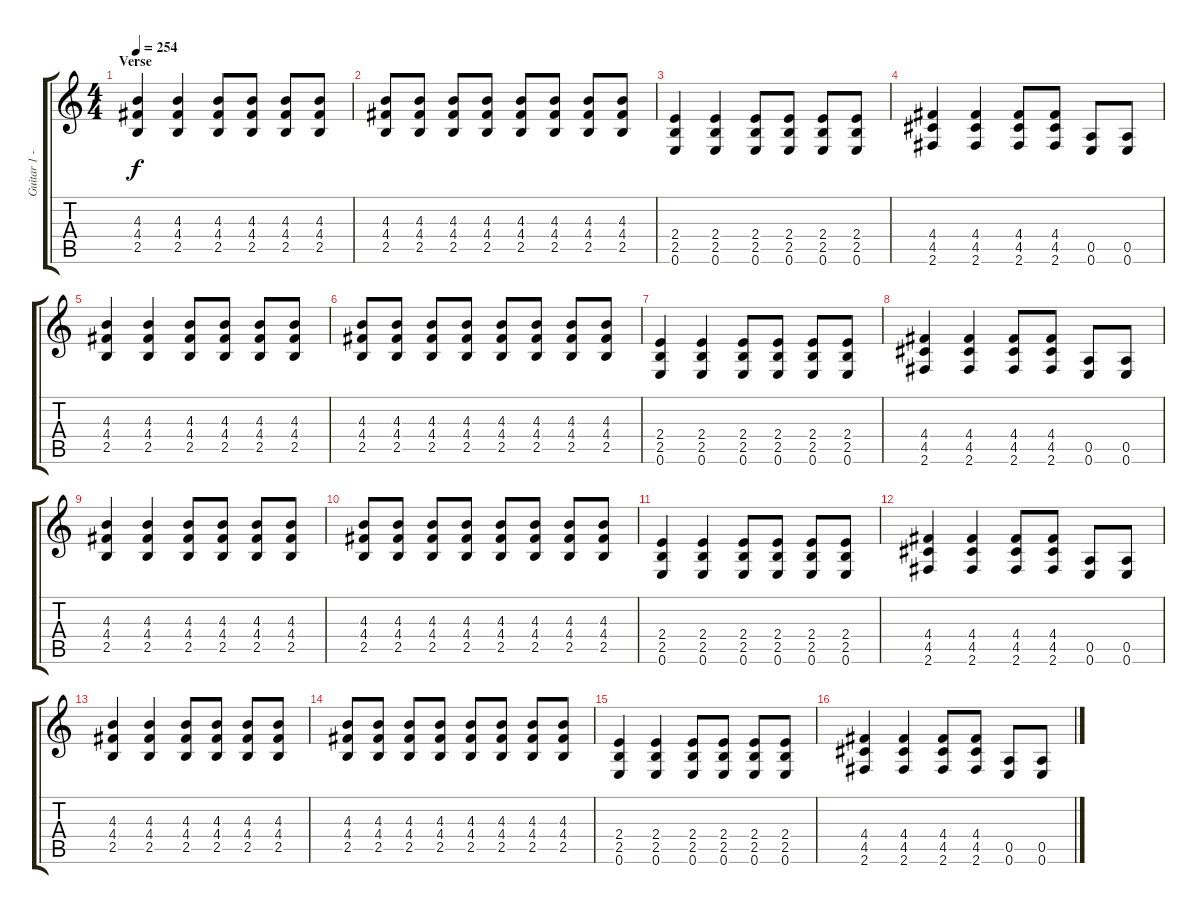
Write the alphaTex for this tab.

\track ("Guitar 1 - Distortion" "Guitar 1 -") {instrument distortionguitar}
\staff {score tabs}
\tuning (E4 B3 G3 D3 A2 E2) {hide}
\ts (4 4)
\section ("" "Verse")
\tempo 254
\clef g2
\ks c
(4.3 4.4 2.5).4{dy f} (4.3 4.4 2.5).4 (4.3 4.4 2.5).8 (4.3 4.4 2.5).8 (4.3 4.4 2.5).8 (4.3 4.4 2.5).8 |
(4.3 4.4 2.5).8 (4.3 4.4 2.5).8 (4.3 4.4 2.5).8 (4.3 4.4 2.5).8 (4.3 4.4 2.5).8 (4.3 4.4 2.5).8 (4.3 4.4 2.5).8 (4.3 4.4 2.5).8 |
(2.4 2.5 0.6).4 (2.4 2.5 0.6).4 (2.4 2.5 0.6).8 (2.4 2.5 0.6).8 (2.4 2.5 0.6).8 (2.4 2.5 0.6).8 |
(4.4 4.5 2.6).4 (4.4 4.5 2.6).4 (4.4 4.5 2.6).8 (4.4 4.5 2.6).8 (0.5 0.6).8 (0.5 0.6).8 |
(4.3 4.4 2.5).4 (4.3 4.4 2.5).4 (4.3 4.4 2.5).8 (4.3 4.4 2.5).8 (4.3 4.4 2.5).8 (4.3 4.4 2.5).8 |
(4.3 4.4 2.5).8 (4.3 4.4 2.5).8 (4.3 4.4 2.5).8 (4.3 4.4 2.5).8 (4.3 4.4 2.5).8 (4.3 4.4 2.5).8 (4.3 4.4 2.5).8 (4.3 4.4 2.5).8 |
(2.4 2.5 0.6).4 (2.4 2.5 0.6).4 (2.4 2.5 0.6).8 (2.4 2.5 0.6).8 (2.4 2.5 0.6).8 (2.4 2.5 0.6).8 |
(4.4 4.5 2.6).4 (4.4 4.5 2.6).4 (4.4 4.5 2.6).8 (4.4 4.5 2.6).8 (0.5 0.6).8 (0.5 0.6).8 |
(4.3 4.4 2.5).4 (4.3 4.4 2.5).4 (4.3 4.4 2.5).8 (4.3 4.4 2.5).8 (4.3 4.4 2.5).8 (4.3 4.4 2.5).8 |
(4.3 4.4 2.5).8 (4.3 4.4 2.5).8 (4.3 4.4 2.5).8 (4.3 4.4 2.5).8 (4.3 4.4 2.5).8 (4.3 4.4 2.5).8 (4.3 4.4 2.5).8 (4.3 4.4 2.5).8 |
(2.4 2.5 0.6).4 (2.4 2.5 0.6).4 (2.4 2.5 0.6).8 (2.4 2.5 0.6).8 (2.4 2.5 0.6).8 (2.4 2.5 0.6).8 |
(4.4 4.5 2.6).4 (4.4 4.5 2.6).4 (4.4 4.5 2.6).8 (4.4 4.5 2.6).8 (0.5 0.6).8 (0.5 0.6).8 |
(4.3 4.4 2.5).4 (4.3 4.4 2.5).4 (4.3 4.4 2.5).8 (4.3 4.4 2.5).8 (4.3 4.4 2.5).8 (4.3 4.4 2.5).8 |
(4.3 4.4 2.5).8 (4.3 4.4 2.5).8 (4.3 4.4 2.5).8 (4.3 4.4 2.5).8 (4.3 4.4 2.5).8 (4.3 4.4 2.5).8 (4.3 4.4 2.5).8 (4.3 4.4 2.5).8 |
(2.4 2.5 0.6).4 (2.4 2.5 0.6).4 (2.4 2.5 0.6).8 (2.4 2.5 0.6).8 (2.4 2.5 0.6).8 (2.4 2.5 0.6).8 |
(4.4 4.5 2.6).4 (4.4 4.5 2.6).4 (4.4 4.5 2.6).8 (4.4 4.5 2.6).8 (0.5 0.6).8 (0.5 0.6).8
